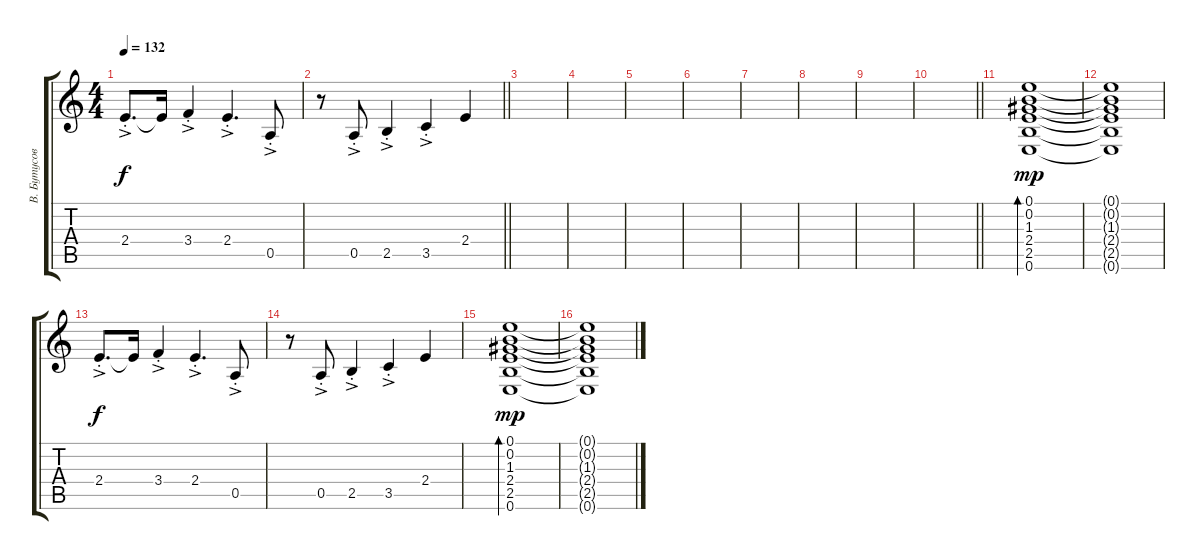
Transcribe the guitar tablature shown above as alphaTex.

\track ("В. Бутусов (гитара)" "В. Бутусов") {instrument electricguitarjazz}
\staff {score tabs}
\tuning (E4 B3 G3 D3 A2 E2) {hide}
\ts (4 4)
\tempo 132
\clef g2
\ks c
2.4{ac st}.8{d dy f} 2.4{t}.16 3.4{ac st}.4 2.4{ac st}.4{d} 0.5{ac st}.8 |
\barLineRight lightlight
r.8 0.5{ac st}.8 2.5{ac st}.4 3.5{ac st}.4 2.4.4 |
\section ("" "")
|
|
|
|
|
|
|
\barLineRight lightlight
|
\section ("" "")
(0.1 0.2 1.3 2.4 2.5 0.6).1{bd 60 dy mp} |
(0.1{t} 0.2{t} 1.3{t} 2.4{t} 2.5{t} 0.6{t}).1 |
2.4{ac st}.8{d dy f} 2.4{t}.16 3.4{ac st}.4 2.4{ac st}.4{d} 0.5{ac st}.8 |
r.8 0.5{ac st}.8 2.5{ac st}.4 3.5{ac st}.4 2.4.4 |
(0.1 0.2 1.3 2.4 2.5 0.6).1{bd 60 dy mp} |
(0.1{t} 0.2{t} 1.3{t} 2.4{t} 2.5{t} 0.6{t}).1
